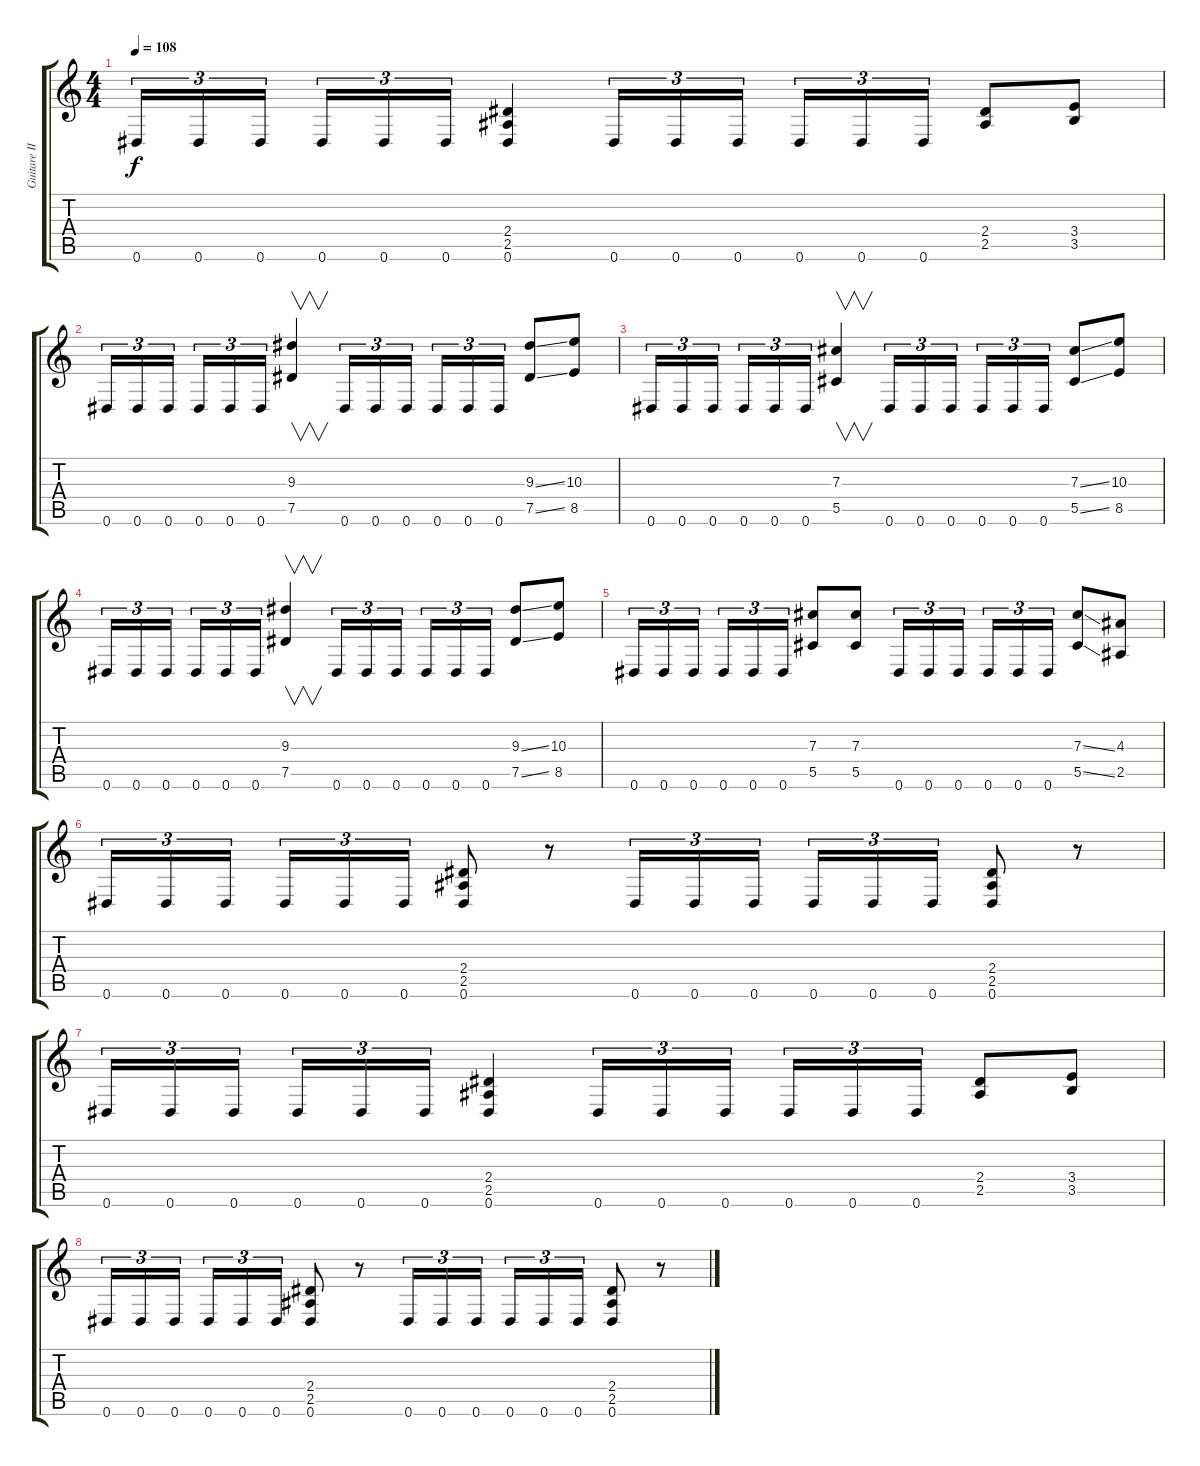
\track ("Guitare III ( Kirk )" "Guitare II") {instrument electricguitarclean}
\staff {score tabs}
\tuning (Eb4 Bb3 Gb3 Db3 Ab2 Eb2) {hide}
\ts (4 4)
\tempo 108
\clef g2
\ks c
0.6.16{tu (3 2) dy f} 0.6.16{tu (3 2)} 0.6.16{tu (3 2)} 0.6.16{tu (3 2)} 0.6.16{tu (3 2)} 0.6.16{tu (3 2)} (2.4 2.5 0.6).4 0.6.16{tu (3 2)} 0.6.16{tu (3 2)} 0.6.16{tu (3 2)} 0.6.16{tu (3 2)} 0.6.16{tu (3 2)} 0.6.16{tu (3 2)} (2.4 2.5).8 (3.4 3.5).8 |
0.6.16{tu (3 2)} 0.6.16{tu (3 2)} 0.6.16{tu (3 2)} 0.6.16{tu (3 2)} 0.6.16{tu (3 2)} 0.6.16{tu (3 2)} (9.3 7.5).4{v} 0.6.16{tu (3 2)} 0.6.16{tu (3 2)} 0.6.16{tu (3 2)} 0.6.16{tu (3 2)} 0.6.16{tu (3 2)} 0.6.16{tu (3 2)} (9.3{ss} 7.5{ss}).8 (10.3 8.5).8 |
0.6.16{tu (3 2)} 0.6.16{tu (3 2)} 0.6.16{tu (3 2)} 0.6.16{tu (3 2)} 0.6.16{tu (3 2)} 0.6.16{tu (3 2)} (7.3 5.5).4{v} 0.6.16{tu (3 2)} 0.6.16{tu (3 2)} 0.6.16{tu (3 2)} 0.6.16{tu (3 2)} 0.6.16{tu (3 2)} 0.6.16{tu (3 2)} (7.3{ss} 5.5{ss}).8 (10.3 8.5).8 |
0.6.16{tu (3 2)} 0.6.16{tu (3 2)} 0.6.16{tu (3 2)} 0.6.16{tu (3 2)} 0.6.16{tu (3 2)} 0.6.16{tu (3 2)} (9.3 7.5).4{v} 0.6.16{tu (3 2)} 0.6.16{tu (3 2)} 0.6.16{tu (3 2)} 0.6.16{tu (3 2)} 0.6.16{tu (3 2)} 0.6.16{tu (3 2)} (9.3{ss} 7.5{ss}).8 (10.3 8.5).8 |
0.6.16{tu (3 2)} 0.6.16{tu (3 2)} 0.6.16{tu (3 2)} 0.6.16{tu (3 2)} 0.6.16{tu (3 2)} 0.6.16{tu (3 2)} (7.3 5.5).8 (7.3 5.5).8 0.6.16{tu (3 2)} 0.6.16{tu (3 2)} 0.6.16{tu (3 2)} 0.6.16{tu (3 2)} 0.6.16{tu (3 2)} 0.6.16{tu (3 2)} (7.3{ss} 5.5{ss}).8 (4.3 2.5).8 |
0.6.16{tu (3 2)} 0.6.16{tu (3 2)} 0.6.16{tu (3 2)} 0.6.16{tu (3 2)} 0.6.16{tu (3 2)} 0.6.16{tu (3 2)} (2.4 2.5 0.6).8 r.8 0.6.16{tu (3 2)} 0.6.16{tu (3 2)} 0.6.16{tu (3 2)} 0.6.16{tu (3 2)} 0.6.16{tu (3 2)} 0.6.16{tu (3 2)} (2.4 2.5 0.6).8 r.8 |
0.6.16{tu (3 2)} 0.6.16{tu (3 2)} 0.6.16{tu (3 2)} 0.6.16{tu (3 2)} 0.6.16{tu (3 2)} 0.6.16{tu (3 2)} (2.4 2.5 0.6).4 0.6.16{tu (3 2)} 0.6.16{tu (3 2)} 0.6.16{tu (3 2)} 0.6.16{tu (3 2)} 0.6.16{tu (3 2)} 0.6.16{tu (3 2)} (2.4 2.5).8 (3.4 3.5).8 |
0.6.16{tu (3 2)} 0.6.16{tu (3 2)} 0.6.16{tu (3 2)} 0.6.16{tu (3 2)} 0.6.16{tu (3 2)} 0.6.16{tu (3 2)} (2.4 2.5 0.6).8 r.8 0.6.16{tu (3 2)} 0.6.16{tu (3 2)} 0.6.16{tu (3 2)} 0.6.16{tu (3 2)} 0.6.16{tu (3 2)} 0.6.16{tu (3 2)} (2.4 2.5 0.6).8 r.8
